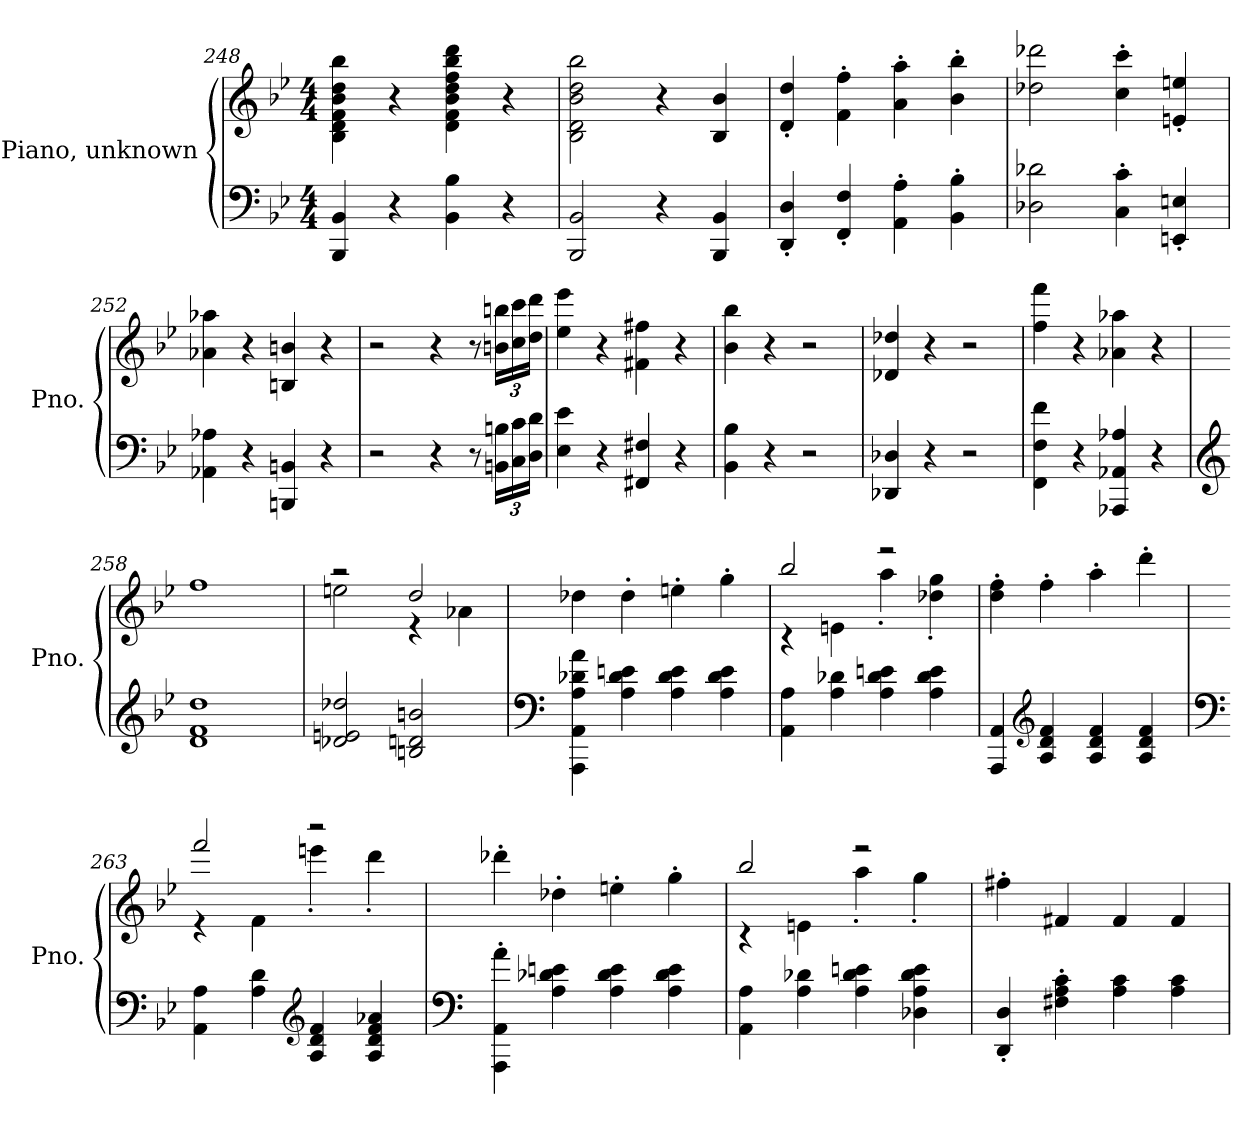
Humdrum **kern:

**kern	**kern
*part1	*part1
*staff2	*staff1
*I"Piano, unknown	*
*I'Pno.	*
*clefF4	*clefG2
*k[b-e-]	*k[b-e-]
*M4/4	*M4/4
=248	=248
4BBB-/ 4BB-/	4B-\ 4d\ 4f\ 4b-\ 4dd\ 4bb-\
4r	4r
4BB-\ 4B-\	4d\ 4f\ 4b-\ 4dd\ 4ff\ 4bb-\ 4ddd\
4r	4r
=249	=249
2BBB-/ 2BB-/	2B-\ 2d\ 2b-\ 2dd\ 2bb-\
4r	4r
4BBB-/ 4BB-/	4B-/ 4b-/
=250	=250
4DD/' 4D/'	4d/' 4dd/'
4FF/' 4F/'	4f\' 4ff\'
4AA\' 4A\'	4a\' 4aa\'
4BB-\' 4B-\'	4b-\' 4bb-\'
=251	=251
2D-X\ 2d-X\	2dd-X\ 2ddd-X\
4C\' 4c\'	4cc\' 4ccc\'
4EEn/' 4En/'	4en/' 4een/'
=252	=252
4AA-X\ 4A-X\	4a-X\ 4aa-X\
4r	4r
4BBBn/ 4BBn/	4Bn/ 4bn/
4r	4r
!!LO:LB:g=z
=253	=253
2r	2r
4r	4r
8r	8r
*Xbrackettup	*Xbrackettup
24BBn\ 24Bn\LL	24bn\ 24bbn\LL
24C\ 24c\	24cc\ 24ccc\
24D\ 24d\JJ	24dd\ 24ddd\JJ
=254	=254
4E-\ 4e-\	4ee-\ 4eee-\
4r	4r
4FF#X/ 4F#X/	4f#X\ 4ff#X\
4r	4r
=255	=255
4BB-\ 4B-\	4b-\ 4bb-\
4r	4r
2r	2r
=256	=256
4DD-X/ 4D-X/	4d-X/ 4dd-X/
4r	4r
2r	2r
=257	=257
4FF\ 4F\ 4f\	4ff\ 4fff\
4r	4r
4AAA-X/ 4AA-X/ 4A-X/	4a-X\ 4aa-X\
4r	4r
=258	=258
*clefG2	*
1d 1f 1dd	1ff
=259	=259
*	*^
2d-X/ 2en/ 2dd-X/	2r	2een\
2Bn/ 2dn/ 2bn/	2dd/	4r
.	.	4a-X\
*	*v	*v
!!LO:LB:g=z
=260	=260
*clefF4	*
4AAA\ 4AA\ 4A\ 4d-X\ 4a\	4dd-X\
4A\ 4d-\ 4en\	4dd-'\
4A\ 4d-\ 4e\	4een'\
4A\ 4d-\ 4e\	4gg'\
=261	=261
*	*^
4AA\ 4A\	2bb-/	4r
4A\ 4d-X\	.	4en\
4A\ 4d-\ 4en\	2r	4aa'\
4A\ 4d-\ 4e\	.	4dd-X\' 4gg\'
*	*v	*v
=262	=262
4AAA/ 4AA/	4dd\' 4ff\'
*clefG2	*
4A/ 4d/ 4f/	4ff'\
4A/ 4d/ 4f/	4aa'\
4A/ 4d/ 4f/	4ddd'\
=263	=263
*clefF4	*
*	*^
4AA\ 4A\	2fff/	4r
4A\ 4d\	.	4f\
*clefG2	*	*
4A/ 4d/ 4f/	2r	4eeen'\
4A/ 4d/ 4f/ 4a-X/	.	4ddd'\
*	*v	*v
=264	=264
*clefF4	*
4AAA\' 4AA\' 4a\'	4ddd-X'\
4A\ 4d-X\ 4en\	4dd-X'\
4A\ 4d-\ 4e\	4een'\
4A\ 4d-\ 4e\	4gg'\
!!LO:PB:g=z
=265	=265
*	*^
4AA\ 4A\	2bb-/	4r
4A\ 4d-X\	.	4en\
4A\ 4d-\ 4en\	2r	4aa'\
4D-X\ 4A\ 4d-\ 4e\	.	4gg'\
*	*v	*v
=266	=266
4DD/' 4D/'	4ff#X'\
4F#X\' 4A\' 4c\'	4f#X/
4A\ 4c\	4f#/
4A\ 4c\	4f#/
=	=
*-	*-
